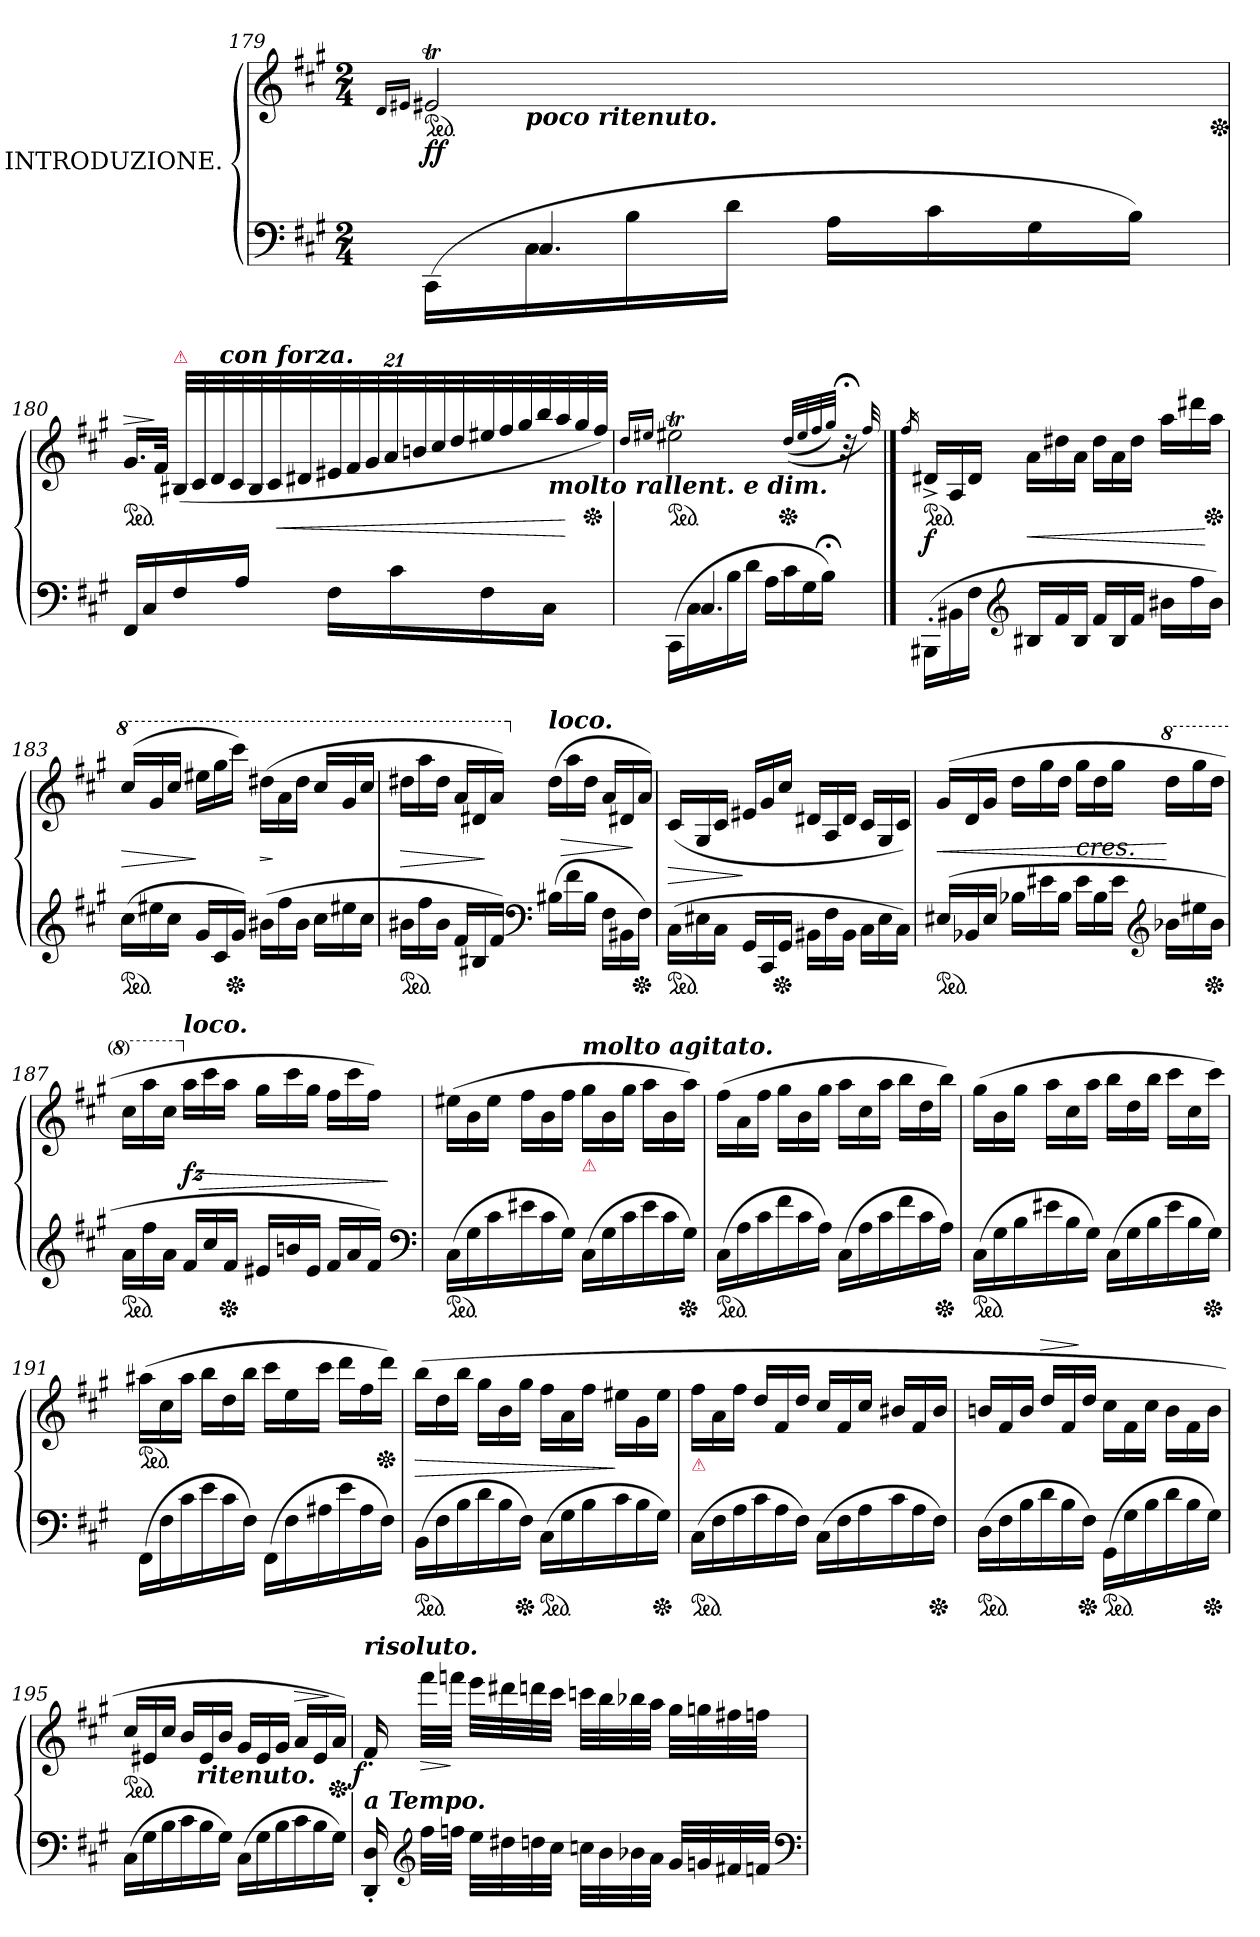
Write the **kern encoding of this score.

**kern	**kern	**dynam
*part1	*part1	*part1
*staff2	*staff1	*staff1/2
*I"INTRODUZIONE.	*	*
*clefF4	*clefG2	*
*k[f#c#g#]	*k[f#c#g#]	*
*A:	*A:	*
*M2/4	*M2/4	*
=179	=179	=179
.	16qqd/LL	.
.	16qqe#X/JJ	.
*^	*^	*
*	*	*ped	*	*
(>16CC#\LL	16ryy	2e#Xt	16ryy	f f
!	!	!	!LO:TX:b:Bi:t=poco ritenuto.	!
16C#	4.C#/	.	4..ryy	.
16B\	.	.	.	.
16d\JJ	.	.	.	.
16A\LL	.	.	.	.
16c#	.	.	.	.
16G#	.	.	.	.
*	*	*Xped	*	*
16BJJ)	16ryy	.	.	.
=180	=180	=180	=180	=180
!	!	!	!	!LO:HP:a
*v	*v	*	*	*
*	*v	*v	*
*	*ped	*
16FF#LL	16.g#LL	>
16C#	.	.
.	32f#JJk	]
!	!LO:TX:a:color=crimson:t=⚠	!
16F#	(>56B#X/LLL	.
.	56c#	.
.	56d	.
!	!LO:TX:a:Bi:t=con forza.	!
.	56c#\	.
16AJJ	.	.
.	56B#	.
.	56c#	.
.	56d#X/	<
16F#LL	56e#X	.
.	56f#	.
.	56g#	.
.	56a	.
16c#	.	.
.	56bn	.
.	56cc#	.
.	56dd	.
16F#	56ee#X	.
.	56ff#	.
.	56gg#	.
.	56bb	.
16C#JJ	.	.
!	!LO:TX:b:Bi:t=molto rallent. e dim.	!
.	56aa	.
.	56gg#	[
*	*Xped	*
.	56ff#JJJ)	.
=181	=181	=181
.	16qqdd/LL	.
.	16qqee#X/JJ	.
*^	*	*
*	*	*ped	*
(>16CC#\LL	16ryy	2ee#Xt	.
16C#	4.C#/	.	.
16B	.	.	.
16dJJ	.	.	.
16A\LL	.	.	.
16c#	.	.	.
16G#	.	.	.
*	*	*Xped	*
16B;<JJ)	16ryy	.	.
*v	*v	*	*
.	(<(>32qqdd/LLL	.
.	32qqee#/	.
.	32qqff#/	.
.	32qqgg#/JJJ)	.
.	32qqr;<	.
.	32qqff#/)	.
==182	==182	==182
*	*MM84	*
.	16qff#/	.
*Xtuplet	*Xtuplet	*
!	!LO:TX:a:Bi:t=a Tempo.	!
!	!LO:TX:b:Bi:t=agitato.	!
*	*ped	*
(<24BBB#X'>\LL	24d#X^<LL	f
24BB#X\	24A	.
24F#JJ	24d#JJ	.
*clefG2	*	*
24B#XLL	24aLL	<
24f#	24dd#X	.
24B#JJ	24aJJ	.
24f#LL	24dd#LL	.
24B#	24a	.
24f#JJ	24dd#JJ	.
24b#XLL	24aaLL	.
24ff#	24ddd#X	.
*	*Xped	*
24b#JJ)	24aaJJ	[
=183	=183	=183
*	*8va	*
*ped	*	*
(>24cc#LL	(>24ccc#LL	>
24ee#X	24gg#	.
24cc#JJ	24ccc#JJ	.
24g#LL	24eee#XLL	]
24c#	24ggg#	.
*Xped	*	*
24g#JJ)	24cccc#JJ)	.
(>24b#XLL	(>24ddd#XLL	>
24ff#	24aa	]
24b#JJ	24ddd#JJ	.
24cc#LL	24ccc#/LL	.
24ee#X	24gg#/	.
24cc#JJ	24ccc#JJ	.
=184	=184	=184
*ped	*	*
24b#XLL	24ddd#XLL	>
24ff#	24aaa	.
24b#JJ	24ddd#JJ	.
24f#LL	24aaLL	.
24B#X	24dd#X	.
24f#JJ)	24aaJJ)	]
*clefF4	*	*
*	*X8va	*
!	!LO:TX:a:Bi:t=loco.	!
(>24B#XLL	(>24dd#LL	.
24f#	24aa	>
24B#JJ	24dd#JJ	.
24F#LL	24aLL	.
24BB#X	24d#X	.
*Xped	*	*
24F#JJ)	24aJJ)	]
=185	=185	=185
*ped	*	*
(>24C#\LL	(>24c#LL	>
24E#X\	24G#	.
24C#\JJ	24c#JJ	.
24GG#LL	24e#XLL	]
24CC#	24g#	.
*Xped	*	*
24GG#JJ	24cc#JJ	.
24BB#X\LL	24d#XLL	.
24F#\	24A	.
24BB#\JJ	24d#JJ	.
24C#\LL	24c#LL	.
24E#\	24G#	.
24C#\JJ)	24c#JJ)	.
=186	=186	=186
*ped	*	*
(<24E#XLL	(>24g#LL	<
24BB-X	24d	.
24E#JJ	24g#JJ	.
24B-XLL	24ddLL	.
24e#X	24gg#	.
24B-JJ	24ddJJ	.
!	!LO:TX:c:i:t=cres.	!
24e#LL	24gg#LL	.
24B-	24dd	.
24e#JJ	24gg#JJ	.
*clefG2	*	*
*	*8va	*
24b-XLL	24dddLL	[
24ee#X	24ggg#	.
*Xped	*	*
24b-JJ	24dddJJ	.
=187	=187	=187
*ped	*	*
24a\LL	24ccc#LL	.
24ff#	24aaa	.
24aJJ	24ccc#JJ	.
*	*X8va	*
!	!LO:TX:a:Bi:t=loco.	!
24f#LL	24aaLL	fz
24cc#	24ccc#	>
*Xped	*	*
24f#JJ	24aaJJ	.
24e#X/LL	24gg#LL	.
24bn	24ccc#	.
24e#JJ	24gg#JJ	.
24f#LL	24ff#LL	.
24a	24ccc#	.
24f#JJ)	24ff#JJ)	.
*clefF4	*	*
.	.	]
=188	=188	=188
*ped	*	*
(>24C#LL	(>24ee#XLL	.
24G#	24b	.
24c#	24ee#JJ	.
24e#X	24ff#LL	.
24c#	24b	.
24G#JJ)	24ff#JJ	.
!	!LO:TX:a:Bi:t=molto agitato.	!
!	!LO:TX:b:B:color=crimson:t=⚠	!
(>24C#LL	24gg#LL	.
24G#	24b	.
24c#	24gg#JJ	.
24e#	24aaLL	.
24c#	24b	.
*Xped	*	*
24G#JJ)	24aaJJ)	.
=189	=189	=189
*ped	*	*
(>24C#LL	(>24ff#LL	.
24A	24a	.
24c#	24ff#JJ	.
24f#	24gg#LL	.
24c#	24b	.
24AJJ)	24gg#JJ	.
(>24C#LL	24aaLL	.
24A	24cc#	.
24c#	24aaJJ	.
24f#	24bbLL	.
24c#	24dd	.
*Xped	*	*
24AJJ)	24bbJJ)	.
=190	=190	=190
*ped	*	*
(>24C#LL	(>24gg#LL	.
24G#	24b	.
24B	24gg#JJ	.
24e#X	24aaLL	.
24B	24cc#	.
24G#JJ)	24aaJJ	.
(>24C#LL	24bbLL	.
24G#	24dd	.
24B	24bbJJ	.
24e#	24ccc#LL	.
24B	24cc#	.
*Xped	*	*
24G#JJ)	24ccc#JJ)	.
=191	=191	=191
*	*ped	*
(>24FF#LL	(>24aa#XLL	.
24F#	24cc#	.
24c#	24aa#JJ	.
24e	24bbLL	.
24c#	24dd	.
24F#JJ)	24bbJJ	.
(>24FF#LL	24ccc#LL	.
24F#	24ee	.
24A#X	24ccc#JJ	.
24e	24dddLL	.
24A#	24ff#	.
*	*Xped	*
24F#JJ)	24dddJJ)	.
=192	=192	=192
*ped	*	*
(>24BBLL	(>24bbLL	>
24F#	24dd	.
24B	24bbJJ	.
24d	24gg#LL	.
24B	24b	.
*Xped	*	*
24F#JJ)	24gg#JJ	.
*ped	*	*
(>24C#LL	24ff#LL	.
24G#	24a	.
24B	24ff#JJ	.
24c#	24ee#XLL	]
24B	24g#	.
*Xped	*	*
24G#JJ)	24ee#JJ	.
=193	=193	=193
!	!LO:TX:b:B:color=crimson:t=⚠	!
*ped	*	*
(>24C#LL	24ff#LL	.
24F#	24a	.
24A	24ff#JJ	.
24c#	24ddLL	.
24A	24f#	.
24F#JJ)	24ddJJ	.
(>24C#LL	24cc#/LL	.
24F#	24f#/	.
24A	24cc#JJ	.
24c#	24b#X/LL	.
24A	24f#/	.
*Xped	*	*
24F#JJ)	24b#/JJ	.
=194	=194	=194
*ped	*	*
(>24DLL	24bn/LL	.
24F#	24f#/	.
24B	24b/JJ	.
!	!	!LO:HP:a
24d	24dd/LL	>
24B	24f#	.
*Xped	*	*
24F#JJ)	24ddJJ	]
*ped	*	*
(>24GG#LL	24cc#LL	.
24G#	24f#\	.
24B	24cc#JJ	.
24d	24bLL	.
24B	24f#\	.
*Xped	*	*
24G#JJ)	24bJJ	.
=195	=195	=195
*	*ped	*
(>24C#\LL	24cc#/LL	.
24G#	24e#X/	.
24B	24cc#/JJ	.
24c#	24b/LL	.
!	!LO:TX:b:Bi:t=ritenuto.	!
24B	24e#/	.
24G#JJ)	24b/JJ	.
(>24C#LL	24g#/LL	.
24G#	24e#/	.
24B	24g#/JJ	.
!	!	!LO:HP:a
24c#	24aLL	>
24B	24e#/	.
*	*Xped	*
24G#JJ)	24aJJ)	]
=196	=196	=196
!	!LO:TX:a:Bi:t=risoluto.	!
!	!LO:TX:b:Bi:t=a Tempo.	!
!	!	!LO:DY:b:rj
16DD'< 16D'<	16f#'<	f
*clefG2	*	*
!	!	!LO:HP:b
32ff#LLL	32fff#LLL	>
32ffnJJJ	32fffnJJJ	]
32eeLLL	32eeeLLL	.
32dd#X	32ddd#X	.
32ddn	32dddn	.
32cc#JJJ	32ccc#JJJ	.
32ccnLLL	32cccnLLL	.
32b	32bb	.
32b-X	32bb-X	.
32aJJJ	32aaJJJ	.
32g#/LLL	32gg#LLL	.
32gn/	32ggn	.
32f#X/	32ff#X	.
32fnJJJ	32ffnJJJ	.
*clefF4	*	*
=	=	=
*-	*-	*-
